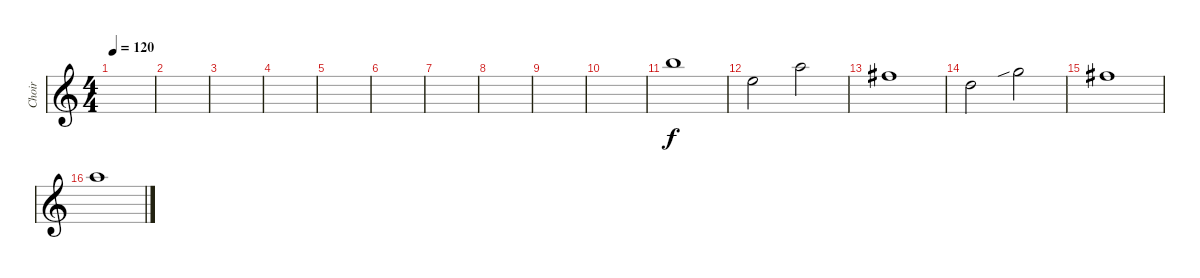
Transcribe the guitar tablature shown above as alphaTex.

\track ("Choir" "Choir") {instrument choiraahs}
\staff {score}
\tuning (E4 B3 G3 D3 A2 E2) {hide}
\ts (4 4)
\tempo 120
\clef g2
\ks c
|
|
|
|
|
|
|
|
|
|
24.2.1 |
17.2.2 22.2.2 |
14.1.1 |
10.1.2 15.1{sib}.2 |
14.1.1 |
17.1.1
